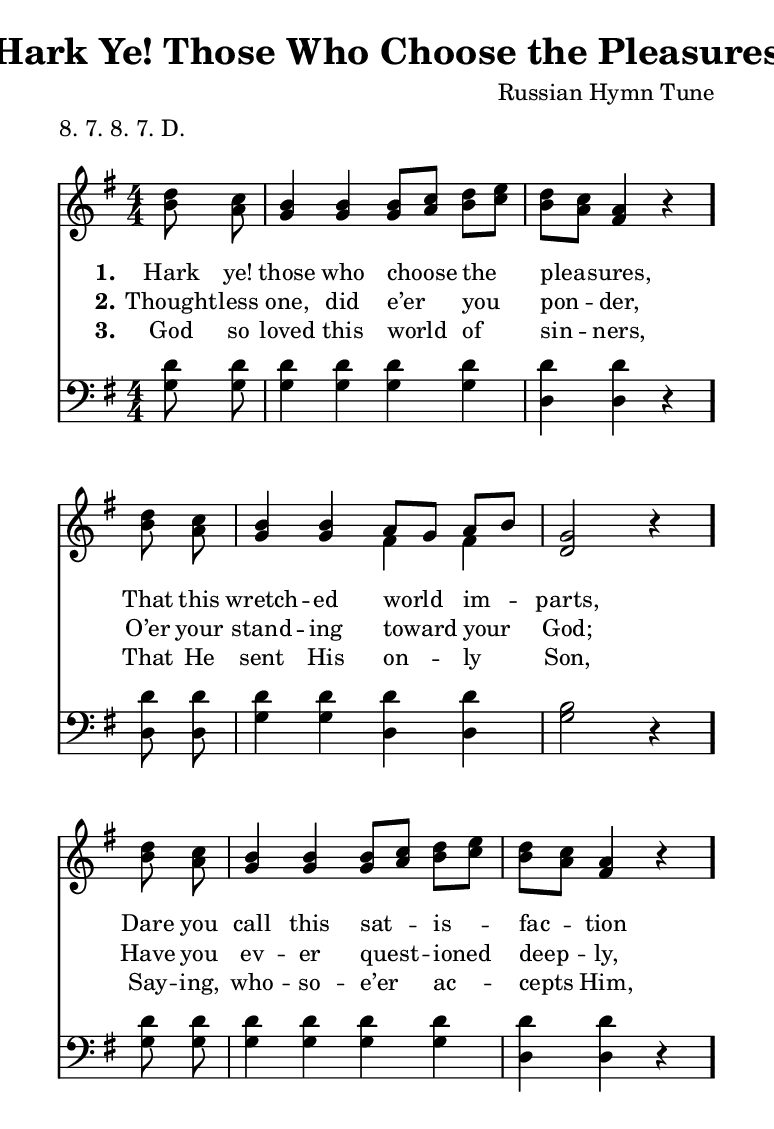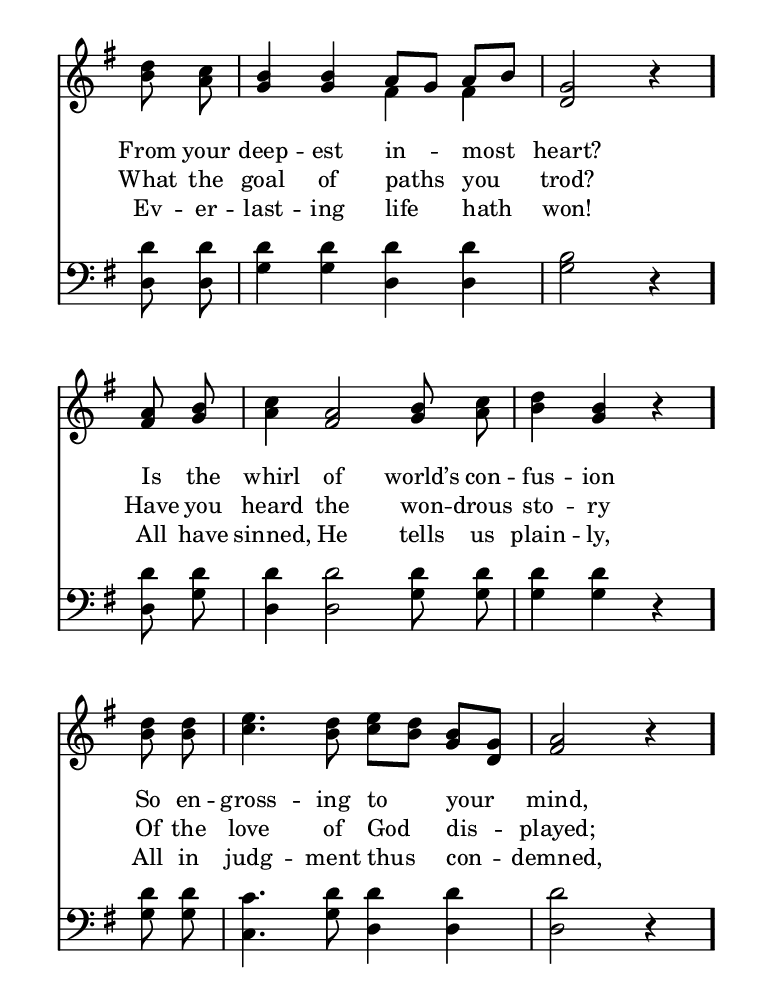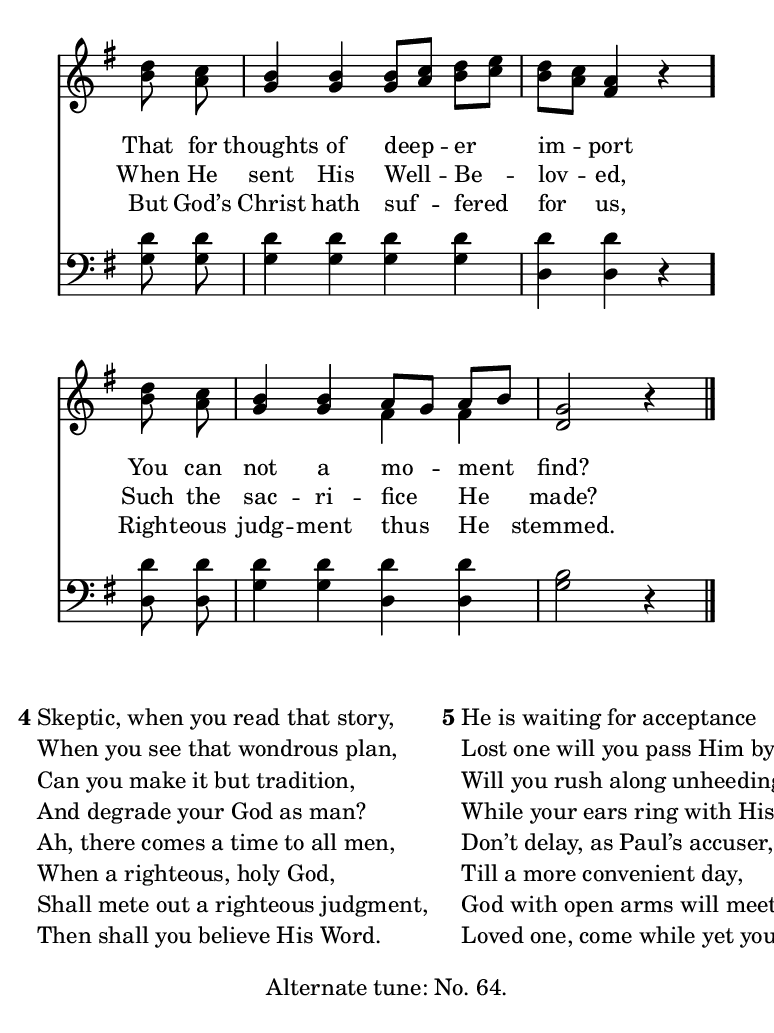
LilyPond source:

\include "common/global.ily"
\paper {
  \include "common/paper.ily"
  ragged-bottom = ##t
  ragged-last-bottom = ##t
  %systems-per-page = ##f
  %page-count = ##f
}

\header{
  hymnnumber = "89"
  title = "Hark Ye! Those Who Choose the Pleasures"
  tunename = "Ukraina"
  meter = "8. 7. 8. 7. D."
  %poet = ""
  composer = "Russian Hymn Tune"
  %copyright = ""
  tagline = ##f
}

% for fermata in MIDI
ta = { \tempo 4=80 }
tb = { \tempo 4=40 }

patternAA = { c8 c8 | c4 c4 c8[ c8] c8[ c8] | c8[ c8] c4 c4 }
patternAB = { c8 c8 | c4 c4 c4      c4      | c4      c4 c4 }

patternBA = { c8 c8 | c4 c4 c8[ c8] c8[ c8] | c2 c4 }
patternBB = { c8 c8 | c4 c4 c4      c4      | c2 c4 }

patternCA = { c8 c8 | c4 c2 c8 c8 | c4 c4 c4 }

patternDA = { c8 c8 | c4. c8 c8[ c8] c8[ c8] | c2 c4 }
patternDB = { c8 c8 | c4. c8 c4      c4      | c2 c4 }

global = {
  \include "common/overrides.ily"
  \override Staff.TimeSignature.style = #'numbered
  \time 4/4
  \override Score.MetronomeMark.transparent = ##t % hide all fermata changes too
  \ta
  \key g \major
  \partial 4
  \autoBeamOff
}

notesSoprano = {
\global
\relative c'' {

  \changePitch \patternAA { d c | b b b c d e | d c a r }
  \changePitch \patternBA { d c | b b a g a b | g r }
  \changePitch \patternAA { d' c | b b b c d e | d c a r }
  \changePitch \patternBA { d c | b b a g a b | g r }

  \changePitch \patternCA { a b | c a b c | d b r }
  \changePitch \patternDA { d d | e d e d b g | a r }
  \changePitch \patternAA { d c | b b b c d e | d c a r }
  \changePitch \patternBA { d c | b b a g a b | g r }

  \bar "|."

}
}

notesAlto = {
\global
\relative e'' {

  \changePitch \patternAA { b a | g g g a b c | b a fis r }
  \changePitch \patternBB { b a | g g fis fis | d r }
  \changePitch \patternAA { b' a | g g g a b c | b a fis r }
  \changePitch \patternBB { b a | g g fis fis | d r }

  \changePitch \patternCA { fis g | a fis g a | b g r }
  \changePitch \patternDA { b b | c b c b g d | fis r }
  \changePitch \patternAA { b a | g g g a b c | b a fis r }
  \changePitch \patternBB { b a | g g fis fis | d r }

}
}

notesTenor = {
\global
\relative a {

  \changePitch \patternAB { d d | d d d d | d d r }
  \changePitch \patternBB { d d | d d d d | b r }
  \changePitch \patternAB { d d | d d d d | d d r }
  \changePitch \patternBB { d d | d d d d | b r }

  \changePitch \patternCA { d d | d d d d | d d r }
  \changePitch \patternDB { d d | c d d d | d r }
  \changePitch \patternAB { d d | d d d d | d d r }
  \changePitch \patternBB { d d | d d d d | b r }

}
}

notesBass = {
\global
\relative f {

  \changePitch \patternAB { g g | g g g g | d d r }
  \changePitch \patternBB { d d | g g d d | g r }
  \changePitch \patternAB { g g | g g g g | d d r }
  \changePitch \patternBB { d d | g g d d | g r }

  \changePitch \patternCA { d g | d d g g | g g r }
  \changePitch \patternDB { g g | c, g' d d | d r }
  \changePitch \patternAB { g g | g g g g | d d r }
  \changePitch \patternBB { d d | g g d d | g r }

}
}

wordsA = \lyricmode {
\set stanza = "1."

Hark ye! those who choose the plea -- sures, \bar "."
That this wretch -- ed world im -- parts, \bar "." \break
Dare you call this sat -- is -- fac -- tion \bar "."
From your deep -- est in -- most heart? \bar "." \break
Is the whirl of world’s con -- fus -- ion \bar "."
So en -- gross -- ing to your mind, \bar "." \break
That for thoughts of deep -- er im -- port \bar "."
You can not a mo -- ment find? \bar "." \break

}

wordsB = \lyricmode {
\set stanza = "2."

Thought -- less one, did e’er you pon -- der,
O’er your stand -- ing toward your God;
Have you ev -- er quest -- ioned deep -- ly,
What the goal of paths you trod?
Have you heard the won -- drous sto -- ry
Of the love of God dis -- played;
When He sent His Well -- Be -- lov -- ed,
Such the sac -- ri -- fice He made?

}

wordsC = \lyricmode {
\set stanza = "3."

God so loved this world of sin -- ners,
That He sent His on -- ly Son,
Say -- ing, who -- so -- e’er ac -- cepts Him,
Ev -- er -- last -- ing life hath won!
All have sinned, He tells us plain -- ly,
All in judg -- ment thus con -- demned,
But God’s Christ hath suf -- fered for us,
Right -- eous judg -- ment thus He stemmed.

}

wordsD = \markuplist {

\line { Skeptic, when you read that story, }
\line { When you see that wondrous plan, }
\line { Can you make it but tradition, }
\line { And degrade your God as man? }
\line { Ah, there comes a time to all men, }
\line { When a righteous, holy God, }
\line { Shall mete out a righteous judgment, }
\line { Then shall you believe His Word. }

}

wordsE = \markuplist {

\line { He is waiting for acceptance }
\line { Lost one will you pass Him by, }
\line { Will you rush along unheeding, }
\line { While your ears ring with His cry? }
\line { Don’t delay, as Paul’s accuser, }
\line { Till a more convenient day, }
\line { God with open arms will meet you, }
\line { Loved one, come while yet you may. }

}

\score {
  \context ChoirStaff <<
    \context Staff = upper <<
      \set ChoirStaff.systemStartDelimiter = #'SystemStartBar
      \set ChoirStaff.printPartCombineTexts = ##f
      \partcombine #'(2 . 9) \notesSoprano \notesAlto
      \context NullVoice = sopranos { \voiceOne \notesSoprano }
      \context Lyrics = one   \lyricsto sopranos \wordsA
      \context Lyrics = two   \lyricsto sopranos \wordsB
      \context Lyrics = three \lyricsto sopranos \wordsC
    >>
    \context Staff = men <<
      \clef bass
      \set ChoirStaff.printPartCombineTexts = ##f
      \partcombine #'(2 . 9) \notesTenor \notesBass
    >>
  >>
  \layout {
    \include "common/layout.ily"
  }
  \midi{
    \include "common/midi.ily"
  }
}

\noPageBreak

\markup { \fill-line { %\column {
  \hspace #0.1
  \line{ \bold 4 \column { \wordsD } } %\combine \null \vspace #0.4
  \hspace #0.1
  \line{ \bold 5 \column { \wordsE } } %\combine \null \vspace #0.4
  \hspace #0.1
} } %}

\noPageBreak

\markup { \vspace #2 \fill-line { \raise #2 \line { Alternate tune: No. 64. } } }

\version "2.19.49"  % necessary for upgrading to future LilyPond versions.

% vi:set et ts=2 sw=2 ai nocindent syntax=lilypond:
